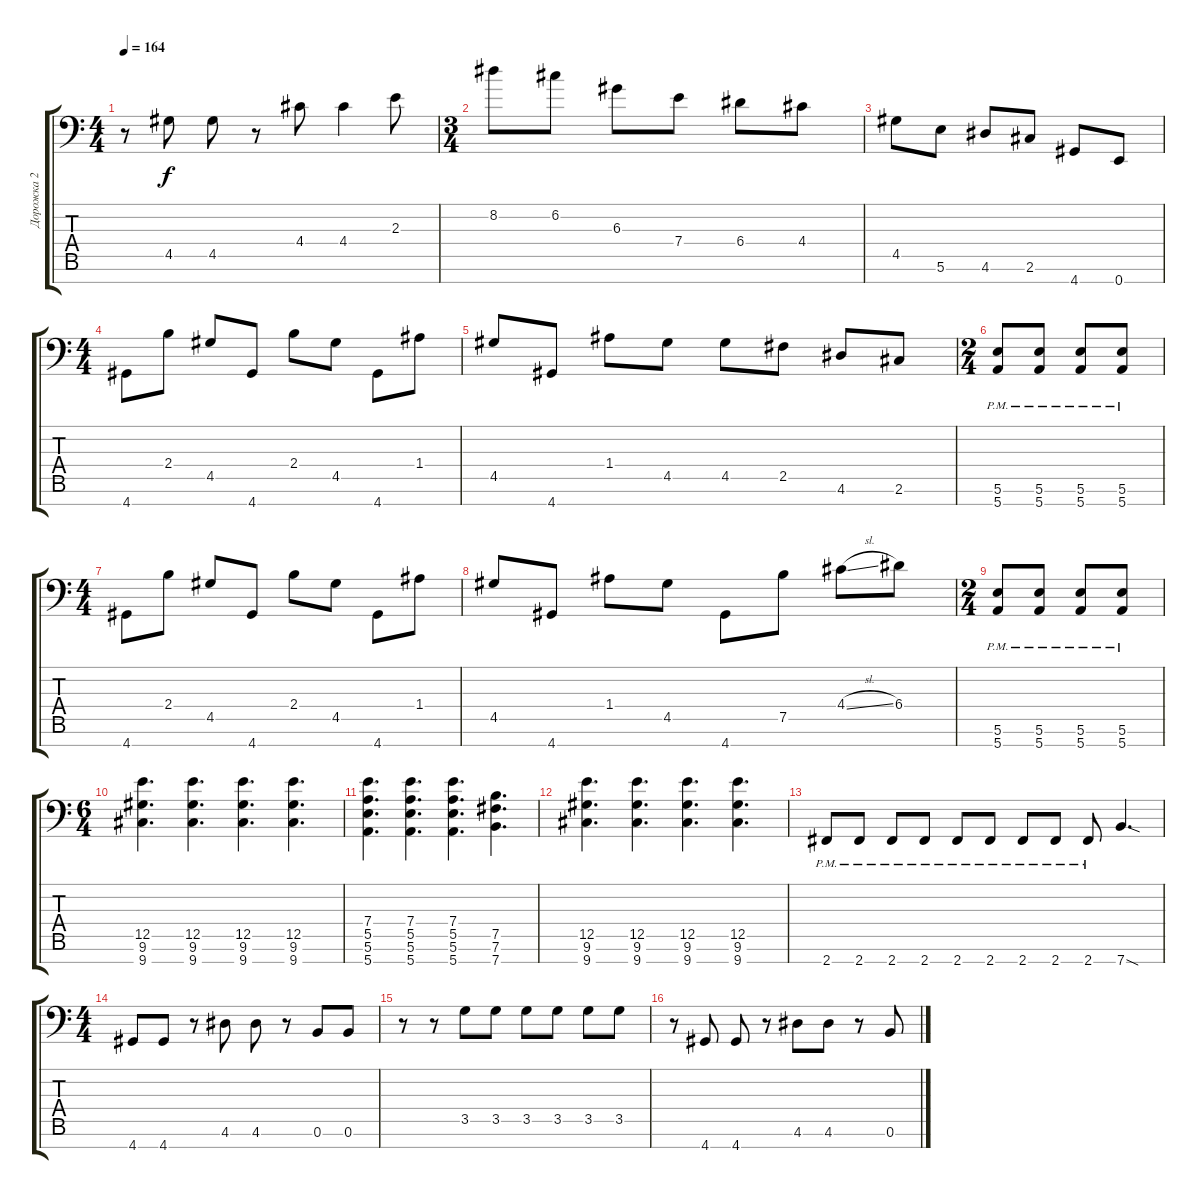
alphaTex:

\track ("Дорожка 2" "Дорожка 2") {instrument distortionguitar}
\staff {score tabs}
\tuning (B3 G3 D3 A2 E2 B1 E1) {hide}
\ts (4 4)
\tempo 164
\clef f4
\ks c
r.8{dy f} 4.5.8 4.5.8 r.8 4.4.8 4.4.4 2.3.8 |
\ts (3 4)
8.2.8 6.2.8 6.3.8 7.4.8 6.4.8 4.4.8 |
4.5.8 5.6.8 4.6.8 2.6.8 4.7.8 0.7.8 |
\ts (4 4)
4.7.8 2.4.8 4.5.8 4.7.8 2.4.8 4.5.8 4.7.8 1.4.8 |
4.5.8 4.7.8 1.4.8 4.5.8 4.5.8 2.5.8 4.6.8 2.6.8 |
\ts (2 4)
(5.6{pm} 5.7{pm}).8 (5.6{pm} 5.7{pm}).8 (5.6{pm} 5.7{pm}).8 (5.6{pm} 5.7{pm}).8 |
\ts (4 4)
4.7.8 2.4.8 4.5.8 4.7.8 2.4.8 4.5.8 4.7.8 1.4.8 |
4.5.8 4.7.8 1.4.8 4.5.8 4.7.8 7.5.8 4.4{sl}.8 6.4.8 |
\ts (2 4)
(5.6{pm} 5.7{pm}).8 (5.6{pm} 5.7{pm}).8 (5.6{pm} 5.7{pm}).8 (5.6{pm} 5.7{pm}).8 |
\ts (6 4)
(12.5 9.6 9.7).4{d} (12.5 9.6 9.7).4{d} (12.5 9.6 9.7).4{d} (12.5 9.6 9.7).4{d} |
(7.4 5.5 5.6 5.7).4{d} (7.4 5.5 5.6 5.7).4{d} (7.4 5.5 5.6 5.7).4{d} (7.5 7.6 7.7).4{d} |
(12.5 9.6 9.7).4{d} (12.5 9.6 9.7).4{d} (12.5 9.6 9.7).4{d} (12.5 9.6 9.7).4{d} |
2.7{pm}.8 2.7{pm}.8 2.7{pm}.8 2.7{pm}.8 2.7{pm}.8 2.7{pm}.8 2.7{pm}.8 2.7{pm}.8 2.7{pm}.8 7.7{sod}.4{d} |
\ts (4 4)
4.7.8 4.7.8 r.8 4.6.8 4.6.8 r.8 0.6.8 0.6.8 |
r.8 r.8 3.5.8 3.5.8 3.5.8 3.5.8 3.5.8 3.5.8 |
r.8 4.7.8 4.7.8 r.8 4.6.8 4.6.8 r.8 0.6.8
